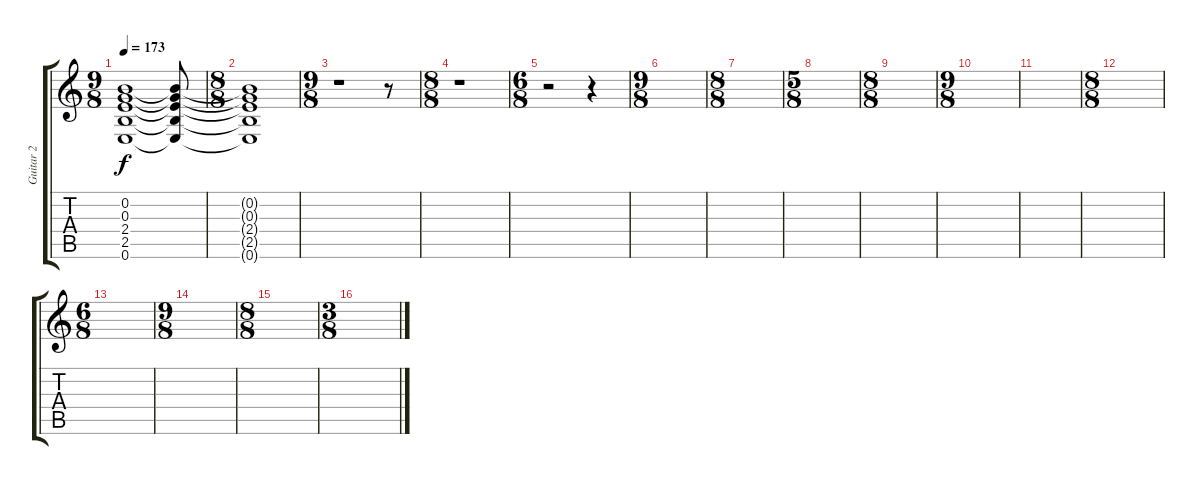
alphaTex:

\track ("Guitar 2" "Guitar 2") {instrument distortionguitar}
\staff {score tabs}
\tuning (E4 B3 G3 D3 A2 E2) {hide}
\ts (9 8)
\tempo 173
\clef g2
\ks c
(0.2 0.3 2.4 2.5 0.6).1{dy f volume 0} (0.2{t} 0.3{t} 2.4{t} 2.5{t} 0.6{t}).8 |
\ts (8 8)
(0.2{t} 0.3{t} 2.4{t} 2.5{t} 0.6{t}).1 |
\ts (9 8)
r.1 r.8 |
\ts (8 8)
r.1 |
\ts (6 8)
r.2 r.4 |
\ts (9 8)
|
\ts (8 8)
|
\ts (5 8)
|
\ts (8 8)
|
\ts (9 8)
|
|
\ts (8 8)
|
\ts (6 8)
|
\ts (9 8)
|
\ts (8 8)
|
\ts (3 8)
